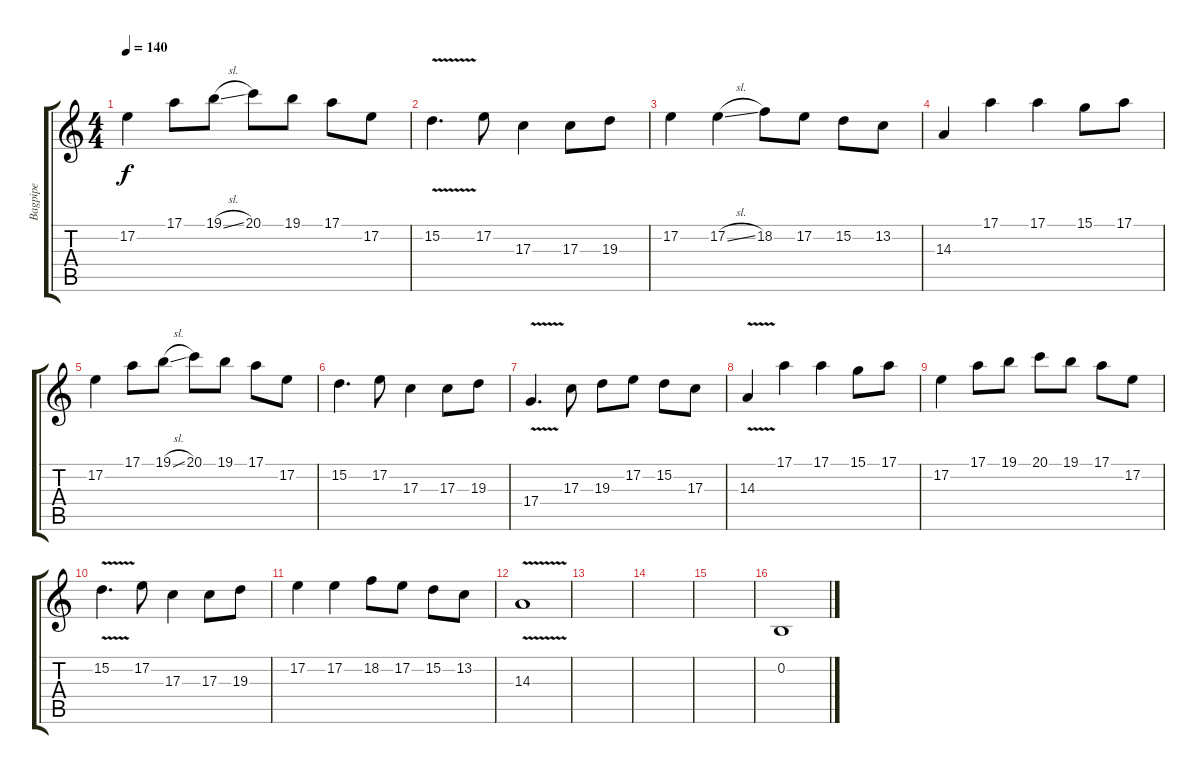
\track ("Bagpipe" "Bagpipe") {instrument bagpipe}
\staff {score tabs}
\tuning (E4 B3 G3 D3 A2 E2) {hide}
\ts (4 4)
\tempo 140
\clef g2
\ks c
17.2.4{dy f} 17.1.8 19.1{sl}.8 20.1.8 19.1.8 17.1.8 17.2.8 |
15.2{v}.4{d} 17.2.8 17.3.4 17.3.8 19.3.8 |
17.2.4 17.2{sl}.4 18.2.8 17.2.8 15.2.8 13.2.8 |
14.3.4 17.1.4 17.1.4 15.1.8 17.1.8 |
17.2.4 17.1.8 19.1{sl}.8 20.1.8 19.1.8 17.1.8 17.2.8 |
15.2.4{d} 17.2.8 17.3.4 17.3.8 19.3.8 |
17.4{v}.4{d} 17.3.8 19.3.8 17.2.8 15.2.8 17.3.8 |
14.3{v}.4 17.1.4 17.1.4 15.1.8 17.1.8 |
17.2.4 17.1.8 19.1.8 20.1.8 19.1.8 17.1.8 17.2.8 |
15.2{v}.4{d} 17.2.8 17.3.4 17.3.8 19.3.8 |
17.2.4 17.2.4 18.2.8 17.2.8 15.2.8 13.2.8 |
14.3{v}.1 |
|
|
|
0.2.1
